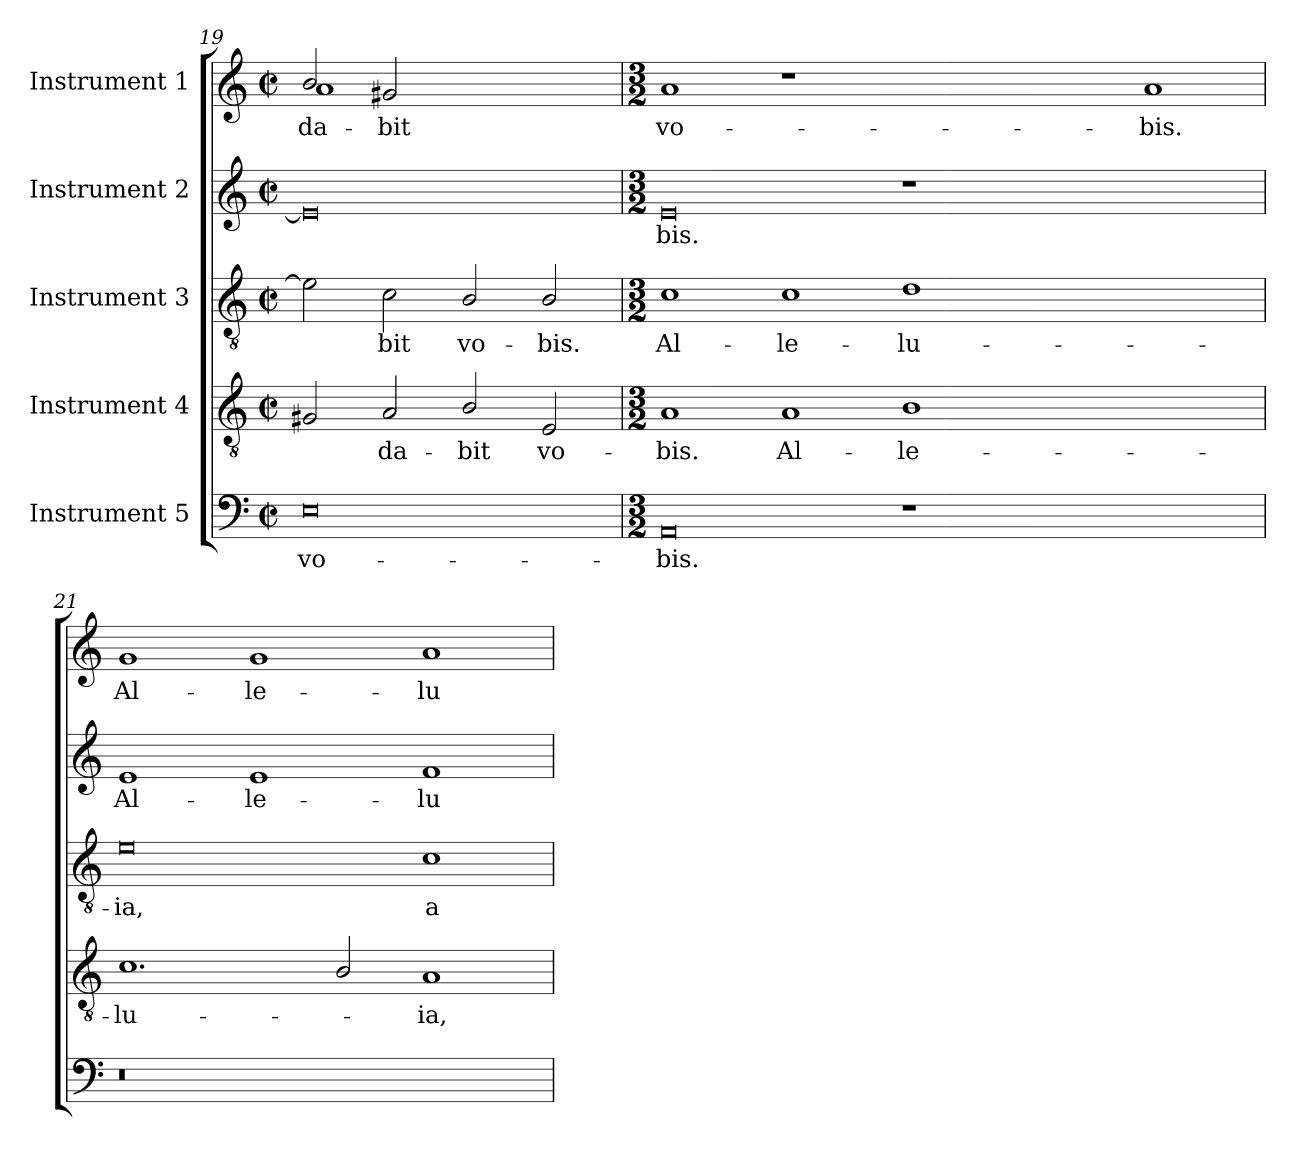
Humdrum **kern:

**kern	**text	**kern	**text	**kern	**text	**kern	**text	**kern	**text
*part5	*part5	*part4	*part4	*part3	*part3	*part2	*part2	*part1	*part1
*staff5	*staff5	*staff4	*staff4	*staff3	*staff3	*staff2	*staff2	*staff1	*staff1
*I"Instrument 5	*	*I"Instrument 4	*	*I"Instrument 3	*	*I"Instrument 2	*	*I"Instrument 1	*
!!LO:LB:g=z
*clefF4	*	*clefGv2	*	*clefGv2	*	*clefG2	*	*clefG2	*
*M2/2	*	*M2/2	*	*M2/2	*	*M2/2	*	*M2/2	*
*met(c|)	*	*met(c|)	*	*met(c|)	*	*met(c|)	*	*met(c|)	*
=19	=19	=19	=19	=19	=19	=19	=19	=19	=19
!LO:N:vis=0	!LO:LY:b:cj	!	!	!	!	!LO:N:vis=0	!	!	!LO:LY:b:cj
*	*	*	*	*	*	*	*	*^	*
!	!	!	!	!	!	!	!	!	!	!LO:LY:b:cj
1E	vo-	2G#X/	.	2e\]	.	1e]	.	2b/	1a	da-
!	!	!	!LO:LY:b	!	!LO:LY:b:cj	!	!	!	!	!LO:LY:b:cj
.	.	2A/	da-	2c\	-bit	.	.	2g#X/	.	-bit
!	!	!	!LO:LY:b:rj	!	!LO:LY:b:cj	!	!	!	!	!
1ryy	.	2B/	-bit	2B/	vo-	1ryy	.	1ryy	1ryy	.
!	!	!	!LO:LY:b:cj	!	!LO:LY:b:cj	!	!	!	!	!
.	.	2E/	vo-	2B/	-bis.	.	.	.	.	.
*	*	*	*	*	*	*	*	*v	*v	*
=20	=20	=20	=20	=20	=20	=20	=20	=20	=20
*M3/2	*	*M3/2	*	*M3/2	*	*M3/2	*	*M3/2	*
!	!LO:LY:b:cj	!	!LO:LY:b:cj	!	!LO:LY:b:cj	!	!LO:LY:b:cj	!	!LO:LY:b:cj
0AA	-bis.	1A	-bis.	1c	Al-	0e	-bis.	1a	vo-
!	!	!	!LO:LY:b:cj	!	!LO:LY:b:cj	!	!	!LO:N:vis=1	!
.	.	1A	Al-	1c	-le-	.	.	0.r	.
!LO:N:vis=1	!	!	!LO:LY:b:cj	!	!LO:LY:b:cj	!LO:N:vis=1	!	!	!
0.r	.	1B	-le-	1d	-lu-	0.r	.	.	.
.	.	0ryy	.	0ryy	.	.	.	.	.
!	!	!	!	!	!	!	!	!	!LO:LY:b:cj
.	.	.	.	.	.	.	.	1a	-bis.
=21	=21	=21	=21	=21	=21	=21	=21	=21	=21
!	!	!	!LO:LY:b:cj	!	!LO:LY:b:cj	!	!LO:LY:b:cj	!	!LO:LY:b:cj
0.r	.	1.c	-lu-	0e	-ia,	1e	Al-	1g	Al-
!	!	!	!	!	!	!	!LO:LY:b:cj	!	!LO:LY:b:cj
.	.	.	.	.	.	1e	-le-	1g	-le-
.	.	2B/	.	.	.	.	.	.	.
!	!	!	!LO:LY:b:cj	!	!LO:LY:b:rj	!	!LO:LY:b:cj	!	!LO:LY:b:cj
.	.	1A	-ia,	1c	a-	1f	-lu-	1a	-lu-
=	=	=	=	=	=	=	=	=	=
*-	*-	*-	*-	*-	*-	*-	*-	*-	*-
